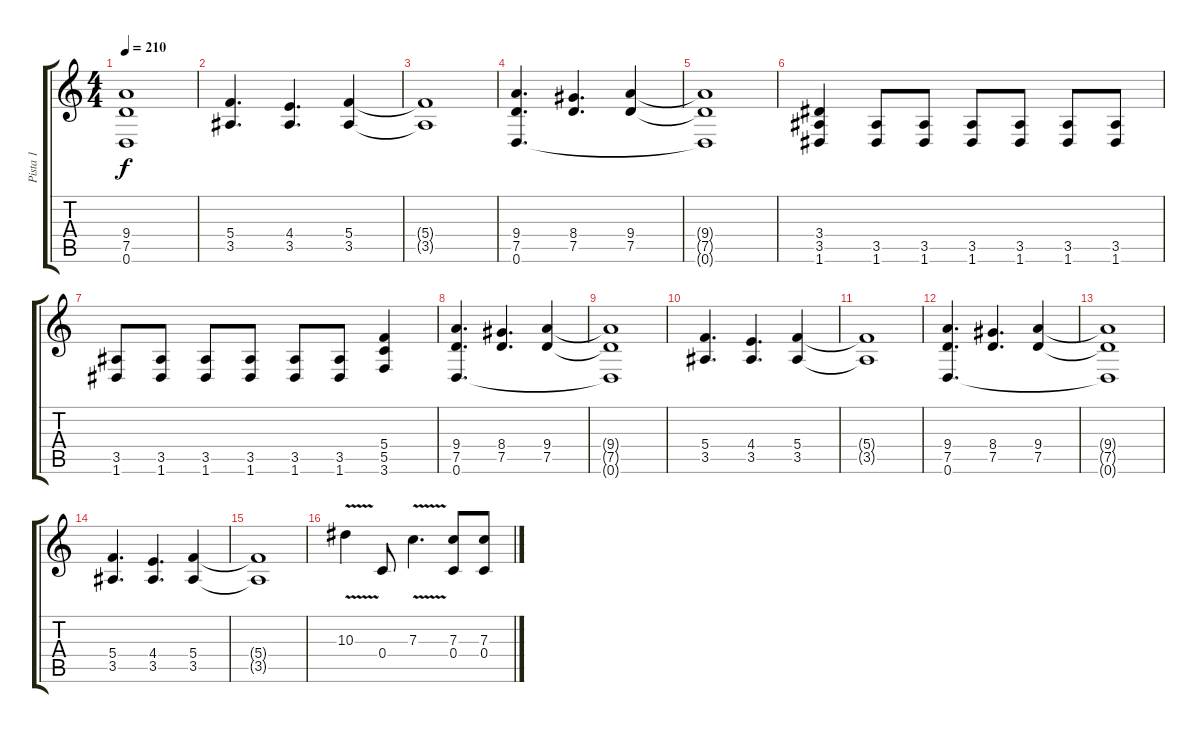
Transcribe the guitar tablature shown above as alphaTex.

\track ("Pista 1" "Pista 1") {instrument distortionguitar}
\staff {score tabs}
\tuning (D4 A3 F3 C3 G2 D2) {hide}
\ts (4 4)
\tempo 210
\clef g2
\ks c
(9.4{t} 7.5{t} 0.6{t}).1{dy f} |
(5.4 3.5).4{d} (4.4 3.5).4{d} (5.4 3.5).4 |
(5.4{t} 3.5{t}).1 |
(9.4 7.5 0.6).4{d} (8.4 7.5).4{d} (9.4 7.5).4 |
(9.4{t} 7.5{t} 0.6{t}).1 |
(3.4 3.5 1.6).4 (3.5 1.6).8 (3.5 1.6).8 (3.5 1.6).8 (3.5 1.6).8 (3.5 1.6).8 (3.5 1.6).8 |
(3.5 1.6).8 (3.5 1.6).8 (3.5 1.6).8 (3.5 1.6).8 (3.5 1.6).8 (3.5 1.6).8 (5.4 5.5 3.6).4 |
(9.4 7.5 0.6).4{d} (8.4 7.5).4{d} (9.4 7.5).4 |
(9.4{t} 7.5{t} 0.6{t}).1 |
(5.4 3.5).4{d} (4.4 3.5).4{d} (5.4 3.5).4 |
(5.4{t} 3.5{t}).1 |
(9.4 7.5 0.6).4{d} (8.4 7.5).4{d} (9.4 7.5).4 |
(9.4{t} 7.5{t} 0.6{t}).1 |
(5.4 3.5).4{d} (4.4 3.5).4{d} (5.4 3.5).4 |
(5.4{t} 3.5{t}).1 |
10.3{v}.4 0.4.8 7.3{v}.4{d} (7.3 0.4).8 (7.3 0.4).8
